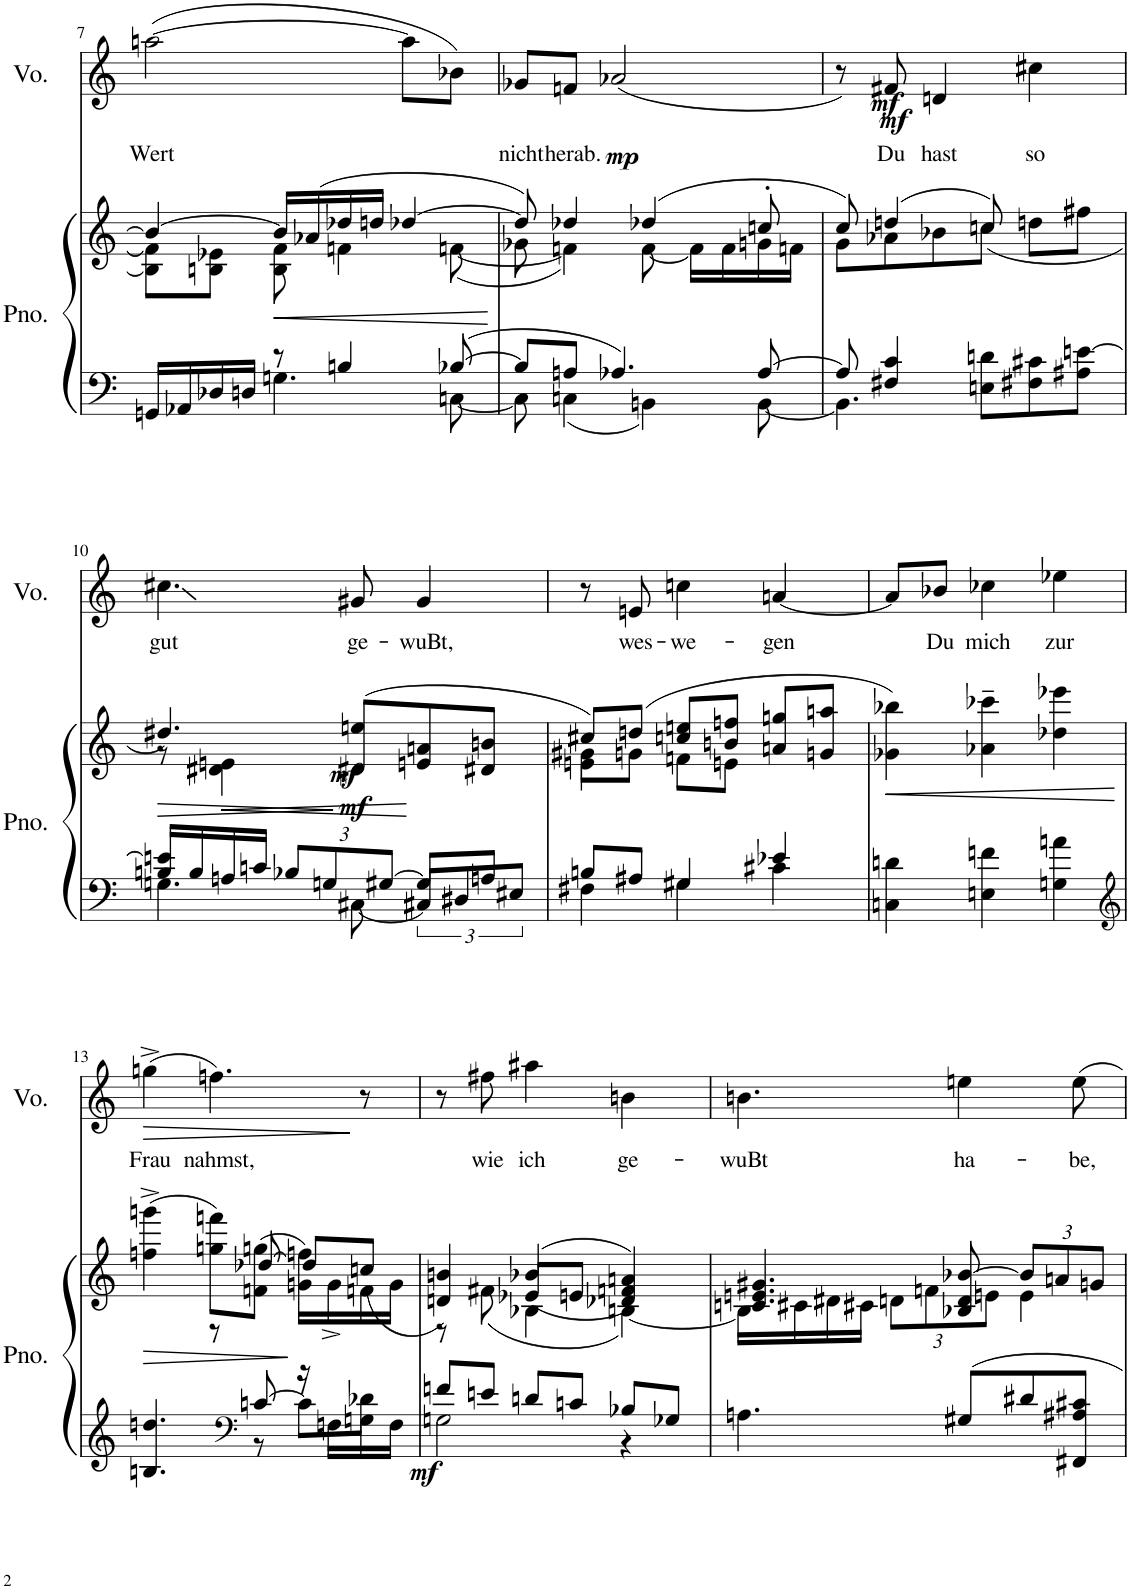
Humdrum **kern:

**kern	**kern	**dynam	**kern	**text	**dynam
*part2	*part2	*part2	*part1	*part1	*part1
*staff3	*staff2	*staff2/3	*staff1	*staff1	*staff1
*I"Piano	*	*	*I"Voz	*	*
*I'Pno.	*	*	*I'Vo.	*	*
!!LO:PB:g=z
*clefF4	*clefG2	*	*clefG2	*	*
*k[]	*k[]	*	*k[]	*	*
*M3/4	*M3/4	*	*M3/4	*	*
=7	=7	=7	=7	=7	=7
*^	*^	*	*	*	*
*	*	*	*^	*	*	*	*
!	!	!	!	!	!	!	!LO:LY:b	!
16GGn/LL	4ryy	4b/_	8B\] 8f\]L	8ryy	.	([2aan\	Wert	.
16AA-X/	.	.	.	.	.	.	.	.
*	*	*	*v	*v	*	*	*	*
16D-X/	.	.	8Bn\ 8e-X\J	.	.	.	.
16Dn/JJ	.	.	.	.	.	.	.
!	!	!	!	!LO:HP:b	!	!	!
8r	4.Gn\	16b/LL]	8B\ 8f\	<	.	.	.
.	.	(16a-X/	.	.	.	.	.
4Bn/	.	16dd-X/	4fn\	.	.	.	.
.	.	16ddn/JJ	.	.	.	.	.
.	.	[4dd-X/	.	.	8aa\L]	.	.
*	*	*	*^	*	*	*	*
[8B-X/	[8Cn\	.	8ryy	([8fn\	.	8b-X\J)	.	.
*v	*v	*	*	*	*	*	*	*
*	*v	*v	*v	*	*	*	*
.	.	[	.	.	.
=8	=8	=8	=8	=8	=8
*^	*^	*	*	*	*
!	!	!	!	!	!	!LO:LY:b	!
8B-/L]	8C\]	8dd-/])	8g-X\	.	8g-X/L	nicht	.
!	!	!	!	!	!	!LO:LY:b	!
8An/J	4Cn\	4dd-X/	4fn\])	.	8fn/J	herab.	.
!	!	!	!	!	!	!	!LO:DY:b
4.A-X/	.	.	.	.	(2a-X/	.	mp
.	4BBn\	(4dd-X/	[8f\	.	.	.	.
.	.	.	16f\LL]	.	.	.	.
.	.	.	16f\	.	.	.	.
[8A-/	[8BB\	8ccn'/	16gn\	.	.	.	.
.	.	.	16fn\JJ	.	.	.	.
=9	=9	=9	=9	=9	=9	=9	=9
8A-/]	4.BB\]	8cc/)	8g\L	.	8r)	.	.
!	!	!	!	!	!	!LO:LY:b	!LO:DY:b
!	!	!	!	!	!	!	!LO:DY:n=1:b
4F#X/ 4c/	.	(4ddn/	8a-X\	.	8f#X/	Du	mf mf
!	!	!	!	!	!	!LO:LY:b	!
.	.	.	8b-X\	.	4dn/	hast	.
8En\ 8dn\L	4.ryy	8ccn/)	(8cc\J	.	.	.	.
!	!	!	!	!	!	!LO:LY:b	!
8F#X\ 8c#X\	.	8ddn\L	4ryy	.	4cc#X\	so	.
8A#X\ [8en\J	.	8ff#X\J	.	.	.	.	.
!!LO:LB:g=z
=10	=10	=10	=10	=10	=10	=10	=10
*	*^	*	*	*	*	*	*
!	!	!	!	!	!LO:HP:b	!	!LO:LY:b	!
16Bn/ 16en/]LL	4.Gn\	4.ryy	4.dd#X/)	8r	>	4.cc#X\	gut	.
16B/	.	.	.	.	.	.	.	.
!	!	!	!	!	!LO:HP:b	!	!	!
16An/	.	.	.	4d#X\ 4en\	<	.	.	.
16cn/JJ	.	.	.	.	.	.	.	.
*Xbrackettup	*	*	*	*	*	*	*	*
12B-X/L	.	.	.	.	.	.	.	.
12Gn/	.	.	.	.	.	.	.	.
!	!	!	!	!	!LO:DY:n=1:b	!	!LO:LY:b	!
!	!	!	!	!	!LO:DY:n=2:b	!	!	!
.	4.ryy	[8C#X\	(8d#X/ 8een/L	4.ryy	] mf mf	8g#X/	ge-	.
[12G#X/J	.	.	.	.	.	.	.	.
*	*	*brackettup	*	*	*	*	*	*
!	!	!	!	!	!	!	!LO:LY:b	!
8G#/L]	.	12C#X/L]	8en/ 8an/	.	.	4g#/	-wuBt,	.
.	.	12D#X/	.	.	.	.	.	.
8An/J	.	.	8d#X/ 8bn/J	.	.	.	.	.
.	.	12E#X/J	.	.	.	.	.	.
=11	=11	=11	=11	=11	=11	=11	=11	=11
*	*	*	*	*^	*	*	*	*
8Bn/L	4F#X\	2ryy	8cc#X/L)	8g#X\L	4en\	.	8r	.	.
!	!	!	!	!	!	!	!	!LO:LY:b	!
8A#X/J	.	.	(8ddn/J	8gn\J	.	.	8en/	wes-	.
!	!	!	!	!	!	!	!	!LO:LY:b	!
4G#X/	4G#\	.	8ccn/ 8een/L	8fn\L	2ryy	.	4ccn\	-we-	.
.	.	.	8bn/ 8ffn/J	8en\J	.	.	.	.	.
!	!	!	!	!	!	!	!	!LO:LY:b	!
4e-X/	4ryy	4c#X\	8an/ 8ggn/L	4ryy	.	.	[4an/	-gen	.
.	.	.	8gn/ 8aan/J	.	.	.	.	.	.
*v	*v	*v	*	*	*	*	*	*	*
*	*v	*v	*v	*	*	*	*
=12	=12	=12	=12	=12	=12
!	!	!LO:HP:b	!	!	!
4Cn\ 4dn\	4g-X\ 4bb-X\)	<	8a/L]	.	.
!	!	!	!	!LO:LY:b	!
.	.	.	8b-X/J	Du	.
!	!	!	!	!LO:LY:b	!
4En\ 4fn\	4a-X\~ 4ccc-X\~	.	4cc-X\	mich	.
!	!	!	!	!LO:LY:b	!
4Gn\ 4an\	4dd-X\ 4eee-X\	.	4ee-X\	zur	.
.	.	[	.	.	.
!!LO:LB:g=z
=13	=13	=13	=13	=13	=13
*clefG2	*	*	*	*	*
*^	*^	*	*	*	*
!	!	!	!	!	!	!LO:LY:b	!LO:HP:b
4.Bn/ 4.ddn/	4.ryy	(4ffn\^ 4gggn\^	4ryy	.	(4ggn^\	Frau	>
!	!	!	!	!	!	!LO:LY:b	!
.	.	8ggn\ 8fffn\L)	8r	.	4.ffn\)	nahmst,	.
*clefF4	*	*	*	*	*	*	*
[8cn/	8r	(8fn\ 8ggn\J	[8dd-X/	.	.	.	.
16r	8c\L]	16gn\ 16ffn\LL)	8dd-/L]	[	.	.	.
16Fn\LL	.	16g^\	.	.	.	.	.
16Gn\	8d-X\J	16fn\	(8ccn/J	.	8r	.	]
!	!	!	!	!LO:DY:b=2	!	!	!
16F\JJ	.	16g\JJ	.	mf	.	.	.
=14	=14	=14	=14	=14	=14	=14	=14
*	*	*	*^	*	*	*	*
8fn/L	2Gn\	4dn/ 4bn/)	4ryy	8r	.	8r	.	.
!	!	!	!	!	!	!	!LO:LY:b	!
8en/J	.	.	.	8f#X\	.	8ff#X\	wie	.
!	!	!	!	!	!	!	!LO:LY:b	!
8dn/L	.	(4b-X/	(8e-X/L	4B-X\	.	4aa#X\	ich	.
8cn/J	.	.	8en/J	.	.	.	.	.
!	!	!	!	!	!	!	!LO:LY:b	!
8B-X/L	4r	(4d-X/ 4fn/ 4an/)	4ryy	[4Bn\)	.	4bn\	ge-	.
8G-X/J	.	.	.	.	.	.	.	.
*v	*v	*	*	*	*	*	*	*
*	*	*v	*v	*	*	*	*
=15	=15	=15	=15	=15	=15	=15
!	!	!	!	!	!LO:LY:b	!
4.An\	4.cn/ 4.en/ 4.g#X/	16B\LL]	.	4.bn\	-wuBt	.
.	.	16c#X\	.	.	.	.
.	.	16d#X\	.	.	.	.
.	.	16c#X\JJ	.	.	.	.
*	*	*Xbrackettup	*	*	*	*
.	.	12dn\L	.	.	.	.
.	.	12fn\	.	.	.	.
!	!	!	!	!	!LO:LY:b	!
8G#X/L	8B-X/ 8d/ [8b-X/	.	.	4een\	ha-	.
.	.	12en\J	.	.	.	.
8d#X/	12b-/L]	4e\	.	.	.	.
.	12an/	.	.	.	.	.
!	!	!	!	!	!LO:LY:b	!
8FF#X/ 8A#X/ 8c#X/J	.	.	.	8ee\	-be,	.
.	12gn/J	.	.	.	.	.
*	*v	*v	*	*	*	*
=	=	=	=	=	=
*-	*-	*-	*-	*-	*-
